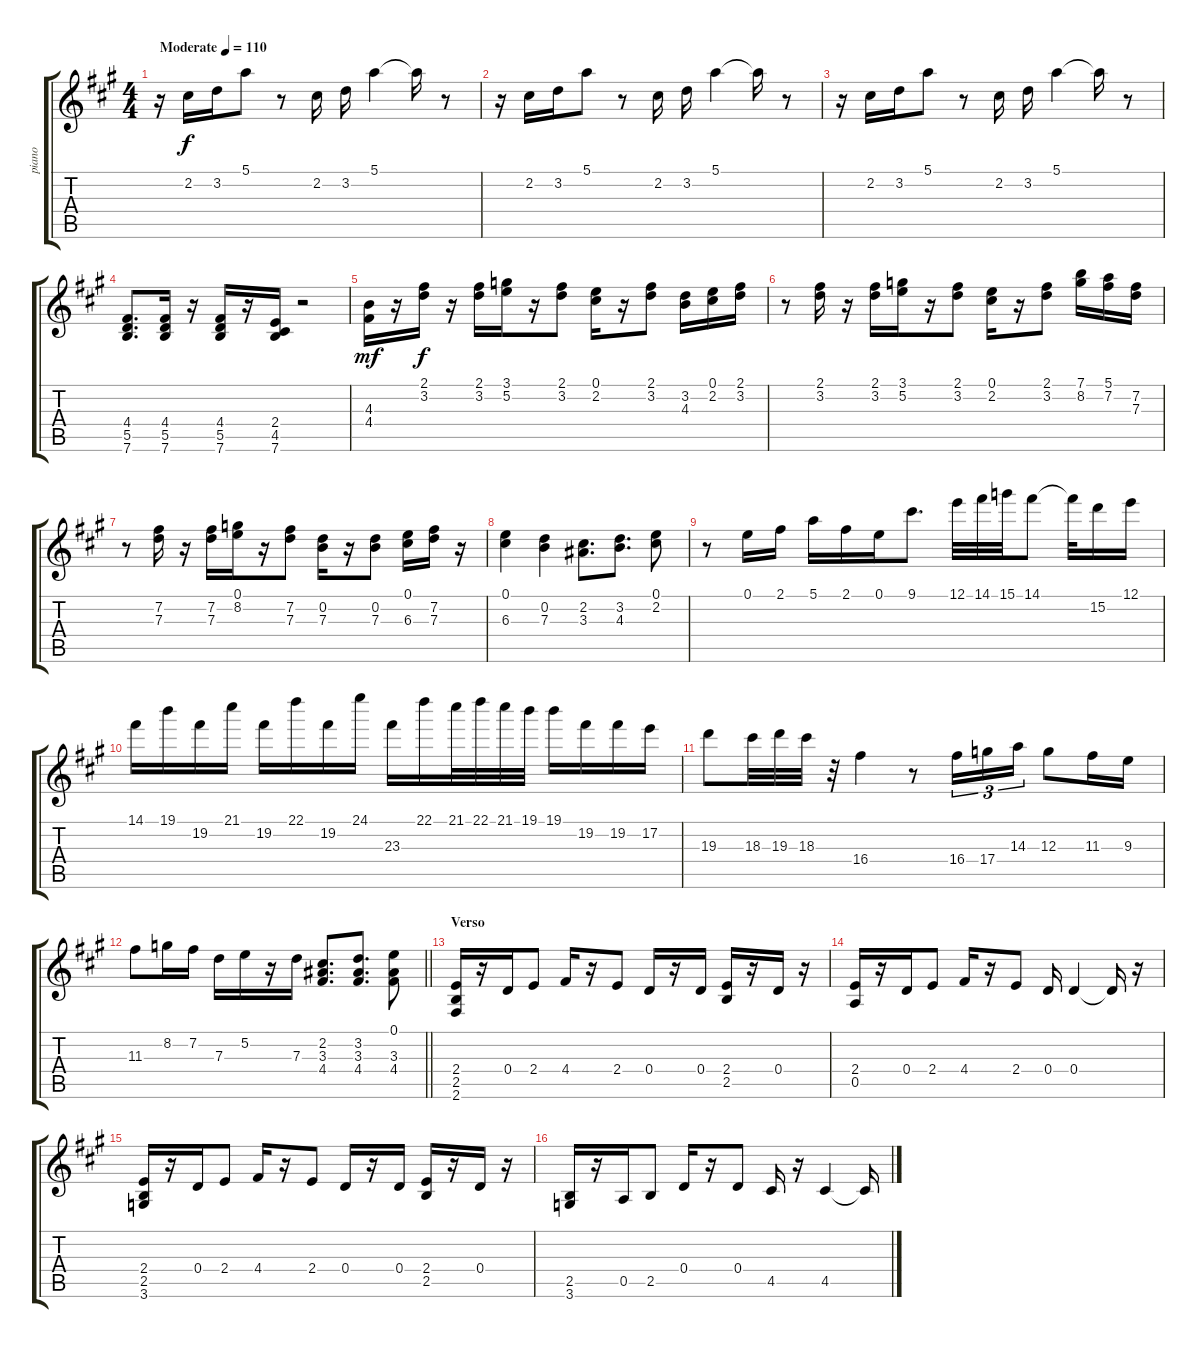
\track ("piano" "piano") {instrument acousticgrandpiano}
\staff {score tabs}
\tuning (E5 B4 G4 D4 A3 E3) {hide}
\ts (4 4)
\tempo (110 "Moderate")
\clef g2
\ks a
r.16{dy f instrument acousticgrandpiano} 2.2.16 3.2.16 5.1.8 r.8 2.2.16 3.2.16 5.1.4 5.1{t}.16 r.8 |
r.16 2.2.16 3.2.16 5.1.8 r.8 2.2.16 3.2.16 5.1.4 5.1{t}.16 r.8 |
r.16 2.2.16 3.2.16 5.1.8 r.8 2.2.16 3.2.16 5.1.4 5.1{t}.16 r.8 |
(4.4 5.5 7.6).8{d} (4.4 5.5 7.6).16 r.16 (4.4 5.5 7.6).16 r.16 (2.4 4.5 7.6).16 r.2 |
(4.3 4.4).16{dy mf} r.16 (2.1 3.2).16{dy f} r.16 (2.1 3.2).16 (3.1 5.2).16 r.16 (2.1 3.2).8 (0.1 2.2).16 r.16 (2.1 3.2).8 (3.2 4.3).16 (0.1 2.2).16 (2.1 3.2).16 |
r.8 (2.1 3.2).16 r.16 (2.1 3.2).16 (3.1 5.2).16 r.16 (2.1 3.2).8 (0.1 2.2).16 r.16 (2.1 3.2).8 (7.1 8.2).16 (5.1 7.2).16 (7.2 7.3).16 |
r.8 (7.2 7.3).16 r.16 (7.2 7.3).16 (0.1 8.2).16 r.16 (7.2 7.3).8 (0.2 7.3).16 r.16 (0.2 7.3).8 (0.1 6.3).16 (7.2 7.3).16 r.16 |
(0.1 6.3).4 (0.2 7.3).4 (2.2 3.3).8{d} (3.2 4.3).8{d} (0.1 2.2).8 |
r.8 0.1.16 2.1.16 5.1.16 2.1.16 0.1.16 9.1.8{d} 12.1.32 14.1.32 15.1.32 14.1.8 14.1{t}.32 15.2.16 12.1.16 |
14.1.16 19.1.16 19.2.16 21.1.16 19.2.16 22.1.16 19.2.16 24.1.16 23.3.16 22.1.16 21.1.32 22.1.32 21.1.32 19.1.32 19.1.16 19.2.16 19.2.16 17.2.16 |
19.3.8 18.3.32 19.3.32 18.3.32 r.32 16.4.4 r.8 16.4.16{tu (3 2)} 17.4.16{tu (3 2)} 14.3.16{tu (3 2)} 12.3.8 11.3.16 9.3.16 |
\barLineRight lightlight
11.3.8 8.2.16 7.2.16 7.3.16 5.2.16 r.16 7.3.16 (2.2 3.3 4.4).8{d} (3.2 3.3 4.4).8{d} (0.1 3.3 4.4).8 |
\section ("" "Verso")
(2.4 2.5 2.6).16 r.16 0.4.16 2.4.8 4.4.16 r.16 2.4.8 0.4.16 r.16 0.4.16 (2.4 2.5).16 r.16 0.4.16 r.16 |
(2.4 0.5).16 r.16 0.4.16 2.4.8 4.4.16 r.16 2.4.8 0.4.16 0.4.4 0.4{t}.16 r.16 |
(2.4 2.5 3.6).16 r.16 0.4.16 2.4.8 4.4.16 r.16 2.4.8 0.4.16 r.16 0.4.16 (2.4 2.5).16 r.16 0.4.16 r.16 |
(2.5 3.6).16 r.16 0.5.16 2.5.8 0.4.16 r.16 0.4.8 4.5.16 r.16 4.5.4 4.5{t}.16
